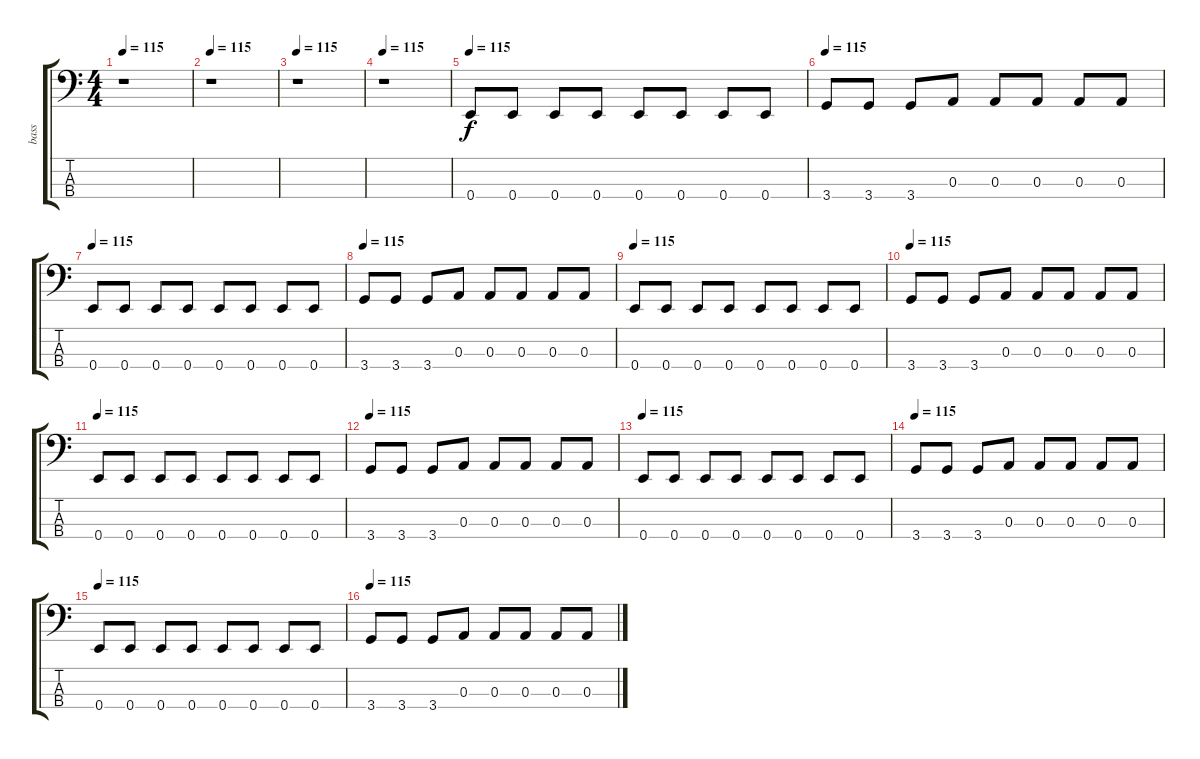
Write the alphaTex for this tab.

\track ("bass" "bass") {instrument electricbassfinger}
\staff {score tabs}
\tuning (G2 D2 A1 E1) {hide}
\ts (4 4)
\tempo 115
\clef f4
\ks c
r.1{dy f instrument electricbassfinger} |
\tempo 115
r.1 |
\tempo 115
r.1 |
\tempo 115
r.1 |
\tempo 115
0.4.8 0.4.8 0.4.8 0.4.8 0.4.8 0.4.8 0.4.8 0.4.8 |
\tempo 115
3.4.8 3.4.8 3.4.8 0.3.8 0.3.8 0.3.8 0.3.8 0.3.8 |
\tempo 115
0.4.8 0.4.8 0.4.8 0.4.8 0.4.8 0.4.8 0.4.8 0.4.8 |
\tempo 115
3.4.8 3.4.8 3.4.8 0.3.8 0.3.8 0.3.8 0.3.8 0.3.8 |
\tempo 115
0.4.8 0.4.8 0.4.8 0.4.8 0.4.8 0.4.8 0.4.8 0.4.8 |
\tempo 115
3.4.8 3.4.8 3.4.8 0.3.8 0.3.8 0.3.8 0.3.8 0.3.8 |
\tempo 115
0.4.8 0.4.8 0.4.8 0.4.8 0.4.8 0.4.8 0.4.8 0.4.8 |
\tempo 115
3.4.8 3.4.8 3.4.8 0.3.8 0.3.8 0.3.8 0.3.8 0.3.8 |
\tempo 115
0.4.8 0.4.8 0.4.8 0.4.8 0.4.8 0.4.8 0.4.8 0.4.8 |
\tempo 115
3.4.8 3.4.8 3.4.8 0.3.8 0.3.8 0.3.8 0.3.8 0.3.8 |
\tempo 115
0.4.8 0.4.8 0.4.8 0.4.8 0.4.8 0.4.8 0.4.8 0.4.8 |
\tempo 115
3.4.8 3.4.8 3.4.8 0.3.8 0.3.8 0.3.8 0.3.8 0.3.8
